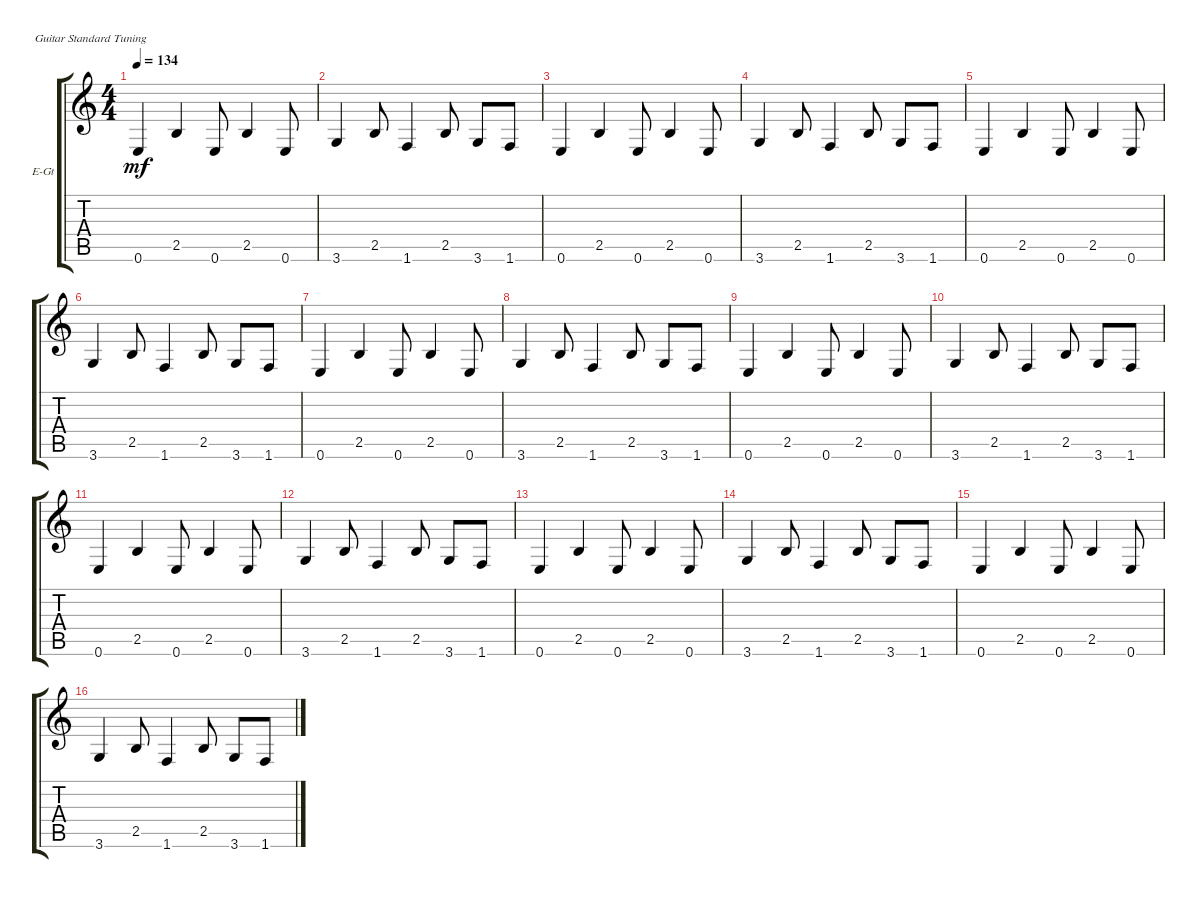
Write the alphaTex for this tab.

\defaultSystemsLayout 4
\bracketExtendMode groupsimilarinstruments
\firstSystemTrackNameOrientation horizontal
\otherSystemsTrackNameOrientation horizontal
\track ("Electric Guitar" "E-Gt") {instrument electricguitarclean}
\staff {score tabs}
\tuning (E4 B3 G3 D3 A2 E2)
\ts (4 4)
\tempo 134
\clef g2
\ks c
0.6.4{dy mf instrument electricguitarclean} 2.5.4 0.6.8 2.5.4 0.6.8 |
3.6.4 2.5.8 1.6.4 2.5.8 3.6.8 1.6.8 |
0.6.4 2.5.4 0.6.8 2.5.4 0.6.8 |
3.6.4 2.5.8 1.6.4 2.5.8 3.6.8 1.6.8 |
0.6.4 2.5.4 0.6.8 2.5.4 0.6.8 |
3.6.4 2.5.8 1.6.4 2.5.8 3.6.8 1.6.8 |
0.6.4 2.5.4 0.6.8 2.5.4 0.6.8 |
3.6.4 2.5.8 1.6.4 2.5.8 3.6.8 1.6.8 |
0.6.4 2.5.4 0.6.8 2.5.4 0.6.8 |
3.6.4 2.5.8 1.6.4 2.5.8 3.6.8 1.6.8 |
0.6.4 2.5.4 0.6.8 2.5.4 0.6.8 |
3.6.4 2.5.8 1.6.4 2.5.8 3.6.8 1.6.8 |
0.6.4 2.5.4 0.6.8 2.5.4 0.6.8 |
3.6.4 2.5.8 1.6.4 2.5.8 3.6.8 1.6.8 |
0.6.4 2.5.4 0.6.8 2.5.4 0.6.8 |
3.6.4 2.5.8 1.6.4 2.5.8 3.6.8 1.6.8
